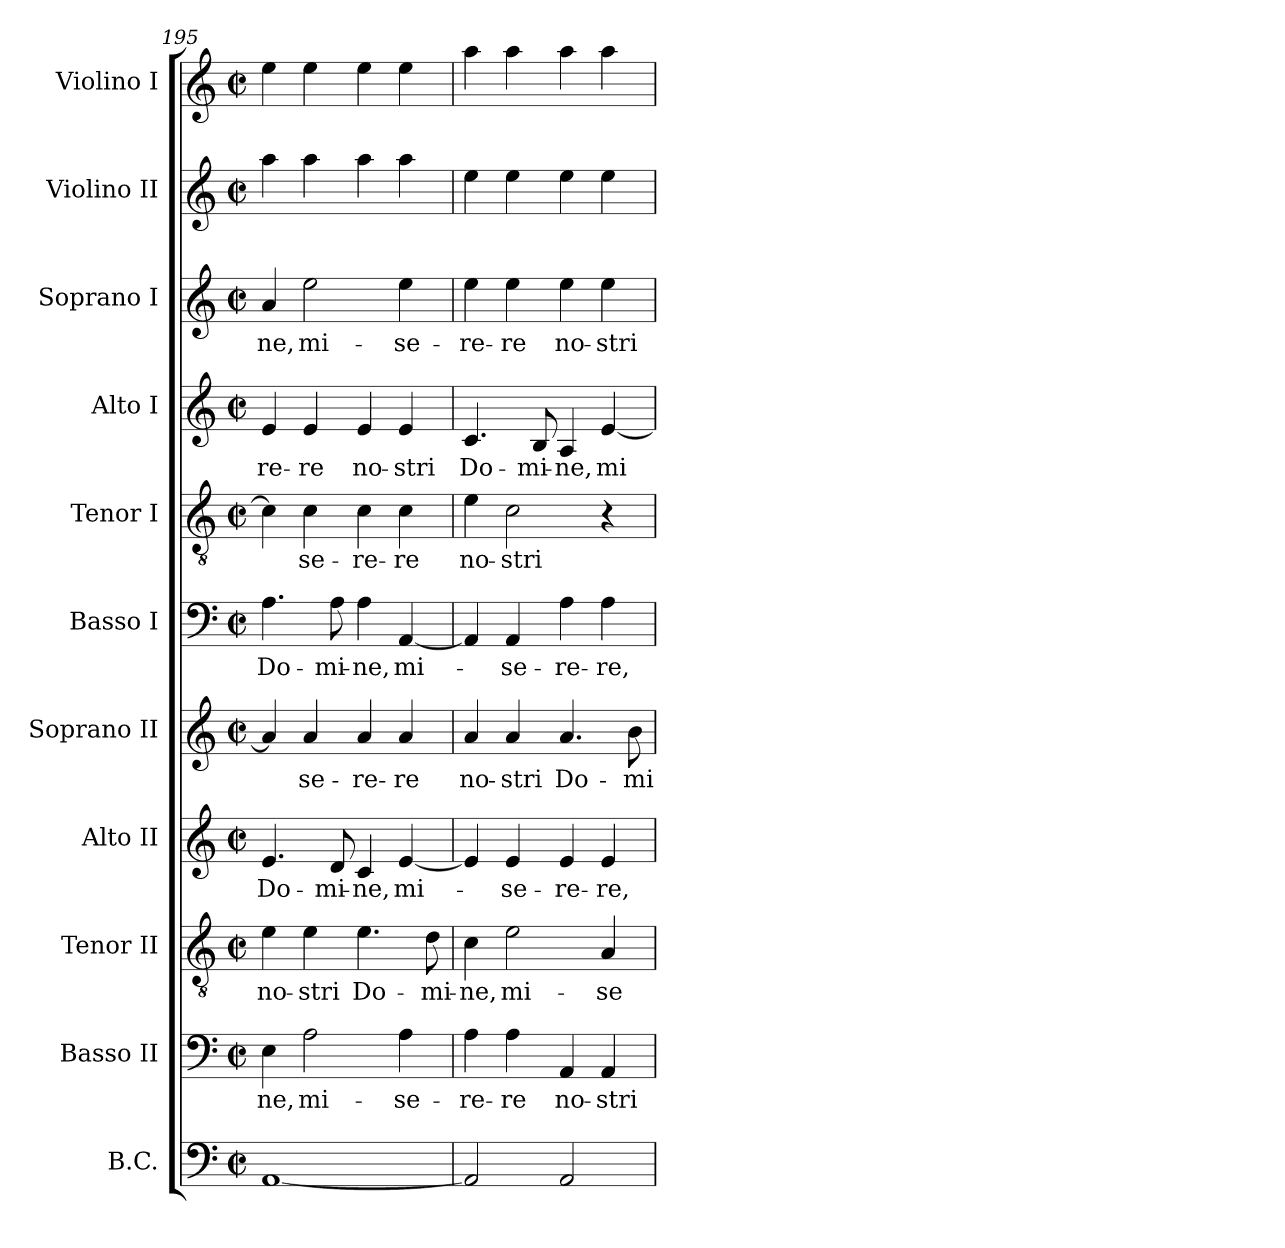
**kern	**kern	**text	**kern	**text	**kern	**text	**kern	**text	**kern	**text	**kern	**text	**kern	**text	**kern	**text	**kern	**kern
*part11	*part10	*part10	*part9	*part9	*part8	*part8	*part7	*part7	*part6	*part6	*part5	*part5	*part4	*part4	*part3	*part3	*part2	*part1
*staff11	*staff10	*staff10	*staff9	*staff9	*staff8	*staff8	*staff7	*staff7	*staff6	*staff6	*staff5	*staff5	*staff4	*staff4	*staff3	*staff3	*staff2	*staff1
*I"B.C.	*I"Basso II	*	*I"Tenor II	*	*I"Alto II	*	*I"Soprano II	*	*I"Basso I	*	*I"Tenor I	*	*I"Alto I	*	*I"Soprano I	*	*I"Violino II	*I"Violino I
*I'BC	*I'B 2	*	*I'T 2	*	*I'A 2	*	*I'S 2	*	*I'B 1	*	*I'T 1	*	*I'A 1	*	*I'S 1	*	*I'Vln. II	*I'Vln. I
*clefF4	*clefF4	*	*clefGv2	*	*clefG2	*	*clefG2	*	*clefF4	*	*clefGv2	*	*clefG2	*	*clefG2	*	*clefG2	*clefG2
*k[]	*k[]	*	*k[]	*	*k[]	*	*k[]	*	*k[]	*	*k[]	*	*k[]	*	*k[]	*	*k[]	*k[]
*C:	*C:	*	*C:	*	*C:	*	*C:	*	*C:	*	*C:	*	*C:	*	*C:	*	*C:	*C:
*M2/2	*M2/2	*	*M2/2	*	*M2/2	*	*M2/2	*	*M2/2	*	*M2/2	*	*M2/2	*	*M2/2	*	*M2/2	*M2/2
*met(c|)	*met(c|)	*	*met(c|)	*	*met(c|)	*	*met(c|)	*	*met(c|)	*	*met(c|)	*	*met(c|)	*	*met(c|)	*	*met(c|)	*met(c|)
=195	=195	=195	=195	=195	=195	=195	=195	=195	=195	=195	=195	=195	=195	=195	=195	=195	=195	=195
!	!	!LO:LY:b	!	!	!	!	!	!	!	!	!	!	!	!	!	!	!	!
!	!	!	!	!LO:LY:b	!	!	!	!	!	!	!	!	!	!	!	!	!	!
!	!	!	!	!	!	!LO:LY:b	!	!	!	!	!	!	!	!	!	!	!	!
!	!	!	!	!	!	!	!	!	!	!LO:LY:b	!	!	!	!	!	!	!	!
!	!	!	!	!	!	!	!	!	!	!	!	!	!	!LO:LY:b	!	!	!	!
!	!	!	!	!	!	!	!	!	!	!	!	!	!	!	!	!LO:LY:b	!	!
[1AA	4E\	-ne,	4e\	no-	4.e/	Do-	4a/]	.	4.A\	Do-	4c\]	.	4e/	-re-	4a/	-ne,	4aa\	4ee\
!	!	!LO:LY:b	!	!	!	!	!	!	!	!	!	!	!	!	!	!	!	!
!	!	!	!	!LO:LY:b	!	!	!	!	!	!	!	!	!	!	!	!	!	!
!	!	!	!	!	!	!	!	!LO:LY:b	!	!	!	!	!	!	!	!	!	!
!	!	!	!	!	!	!	!	!	!	!	!	!LO:LY:b	!	!	!	!	!	!
!	!	!	!	!	!	!	!	!	!	!	!	!	!	!LO:LY:b	!	!	!	!
!	!	!	!	!	!	!	!	!	!	!	!	!	!	!	!	!LO:LY:b	!	!
.	2A\	mi-	4e\	-stri	.	.	4a/	-se-	.	.	4c\	-se-	4e/	-re	2ee\	mi-	4aa\	4ee\
!	!	!	!	!	!	!LO:LY:b	!	!	!	!	!	!	!	!	!	!	!	!
!	!	!	!	!	!	!	!	!	!	!LO:LY:b	!	!	!	!	!	!	!	!
.	.	.	.	.	8d/	-mi-	.	.	8A\	-mi-	.	.	.	.	.	.	.	.
!	!	!	!	!LO:LY:b	!	!	!	!	!	!	!	!	!	!	!	!	!	!
!	!	!	!	!	!	!LO:LY:b	!	!	!	!	!	!	!	!	!	!	!	!
!	!	!	!	!	!	!	!	!LO:LY:b	!	!	!	!	!	!	!	!	!	!
!	!	!	!	!	!	!	!	!	!	!LO:LY:b	!	!	!	!	!	!	!	!
!	!	!	!	!	!	!	!	!	!	!	!	!LO:LY:b	!	!	!	!	!	!
!	!	!	!	!	!	!	!	!	!	!	!	!	!	!LO:LY:b	!	!	!	!
.	.	.	4.e\	Do-	4c/	-ne,	4a/	-re-	4A\	-ne,	4c\	-re-	4e/	no-	.	.	4aa\	4ee\
!	!	!LO:LY:b	!	!	!	!	!	!	!	!	!	!	!	!	!	!	!	!
!	!	!	!	!	!	!LO:LY:b	!	!	!	!	!	!	!	!	!	!	!	!
!	!	!	!	!	!	!	!	!LO:LY:b	!	!	!	!	!	!	!	!	!	!
!	!	!	!	!	!	!	!	!	!	!LO:LY:b	!	!	!	!	!	!	!	!
!	!	!	!	!	!	!	!	!	!	!	!	!LO:LY:b	!	!	!	!	!	!
!	!	!	!	!	!	!	!	!	!	!	!	!	!	!LO:LY:b	!	!	!	!
!	!	!	!	!	!	!	!	!	!	!	!	!	!	!	!	!LO:LY:b	!	!
.	4A\	-se-	.	.	[4e/	mi-	4a/	-re	[4AA/	mi-	4c\	-re	4e/	-stri	4ee\	-se-	4aa\	4ee\
!	!	!	!	!LO:LY:b	!	!	!	!	!	!	!	!	!	!	!	!	!	!
.	.	.	8d\	-mi-	.	.	.	.	.	.	.	.	.	.	.	.	.	.
=196	=196	=196	=196	=196	=196	=196	=196	=196	=196	=196	=196	=196	=196	=196	=196	=196	=196	=196
!	!	!LO:LY:b	!	!	!	!	!	!	!	!	!	!	!	!	!	!	!	!
!	!	!	!	!LO:LY:b	!	!	!	!	!	!	!	!	!	!	!	!	!	!
!	!	!	!	!	!	!	!	!LO:LY:b	!	!	!	!	!	!	!	!	!	!
!	!	!	!	!	!	!	!	!	!	!	!	!LO:LY:b	!	!	!	!	!	!
!	!	!	!	!	!	!	!	!	!	!	!	!	!	!LO:LY:b	!	!	!	!
!	!	!	!	!	!	!	!	!	!	!	!	!	!	!	!	!LO:LY:b	!	!
2AA/]	4A\	-re-	4c\	-ne,	4e/]	.	4a/	no-	4AA/]	.	4e\	no-	4.c/	Do-	4ee\	-re-	4ee\	4aa\
!	!	!LO:LY:b	!	!	!	!	!	!	!	!	!	!	!	!	!	!	!	!
!	!	!	!	!LO:LY:b	!	!	!	!	!	!	!	!	!	!	!	!	!	!
!	!	!	!	!	!	!LO:LY:b	!	!	!	!	!	!	!	!	!	!	!	!
!	!	!	!	!	!	!	!	!LO:LY:b	!	!	!	!	!	!	!	!	!	!
!	!	!	!	!	!	!	!	!	!	!LO:LY:b	!	!	!	!	!	!	!	!
!	!	!	!	!	!	!	!	!	!	!	!	!LO:LY:b	!	!	!	!	!	!
!	!	!	!	!	!	!	!	!	!	!	!	!	!	!	!	!LO:LY:b	!	!
.	4A\	-re	2e\	mi-	4e/	-se-	4a/	-stri	4AA/	-se-	2c\	-stri	.	.	4ee\	-re	4ee\	4aa\
!	!	!	!	!	!	!	!	!	!	!	!	!	!	!LO:LY:b	!	!	!	!
.	.	.	.	.	.	.	.	.	.	.	.	.	8B/	-mi-	.	.	.	.
!	!	!LO:LY:b	!	!	!	!	!	!	!	!	!	!	!	!	!	!	!	!
!	!	!	!	!	!	!LO:LY:b	!	!	!	!	!	!	!	!	!	!	!	!
!	!	!	!	!	!	!	!	!LO:LY:b	!	!	!	!	!	!	!	!	!	!
!	!	!	!	!	!	!	!	!	!	!LO:LY:b	!	!	!	!	!	!	!	!
!	!	!	!	!	!	!	!	!	!	!	!	!	!	!LO:LY:b	!	!	!	!
!	!	!	!	!	!	!	!	!	!	!	!	!	!	!	!	!LO:LY:b	!	!
2AA/	4AA/	no-	.	.	4e/	-re-	4.a/	Do-	4A\	-re-	.	.	4A/	-ne,	4ee\	no-	4ee\	4aa\
!	!	!LO:LY:b	!	!	!	!	!	!	!	!	!	!	!	!	!	!	!	!
!	!	!	!	!LO:LY:b	!	!	!	!	!	!	!	!	!	!	!	!	!	!
!	!	!	!	!	!	!LO:LY:b	!	!	!	!	!	!	!	!	!	!	!	!
!	!	!	!	!	!	!	!	!	!	!LO:LY:b	!	!	!	!	!	!	!	!
!	!	!	!	!	!	!	!	!	!	!	!	!	!	!LO:LY:b	!	!	!	!
!	!	!	!	!	!	!	!	!	!	!	!	!	!	!	!	!LO:LY:b	!	!
.	4AA/	-stri	4A/	-se-	4e/	-re,	.	.	4A\	-re,	4r	.	[4e/	mi-	4ee\	-stri	4ee\	4aa\
!	!	!	!	!	!	!	!	!LO:LY:b	!	!	!	!	!	!	!	!	!	!
.	.	.	.	.	.	.	8b\	-mi-	.	.	.	.	.	.	.	.	.	.
=	=	=	=	=	=	=	=	=	=	=	=	=	=	=	=	=	=	=
*-	*-	*-	*-	*-	*-	*-	*-	*-	*-	*-	*-	*-	*-	*-	*-	*-	*-	*-
